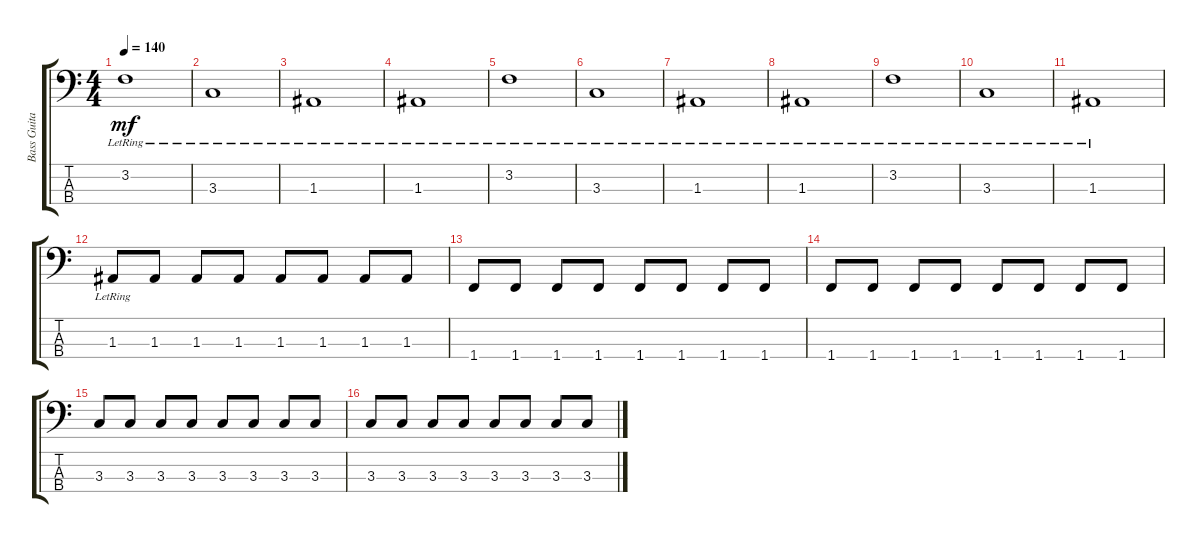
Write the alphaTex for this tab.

\track ("Bass Guitar" "Bass Guita") {instrument electricbassfinger}
\staff {score tabs}
\tuning (G2 D2 A1 E1) {hide}
\ts (4 4)
\tempo 140
\clef f4
\ks c
3.2{lr}.1{dy mf} |
3.3{lr}.1 |
1.3{lr}.1 |
1.3{lr}.1 |
3.2{lr}.1 |
3.3{lr}.1 |
1.3{lr}.1 |
1.3{lr}.1 |
3.2{lr}.1 |
3.3{lr}.1 |
1.3{lr}.1 |
1.3{lr}.8 1.3.8 1.3.8 1.3.8 1.3.8 1.3.8 1.3.8 1.3.8 |
1.4.8 1.4.8 1.4.8 1.4.8 1.4.8 1.4.8 1.4.8 1.4.8 |
1.4.8 1.4.8 1.4.8 1.4.8 1.4.8 1.4.8 1.4.8 1.4.8 |
3.3.8 3.3.8 3.3.8 3.3.8 3.3.8 3.3.8 3.3.8 3.3.8 |
3.3.8 3.3.8 3.3.8 3.3.8 3.3.8 3.3.8 3.3.8 3.3.8
